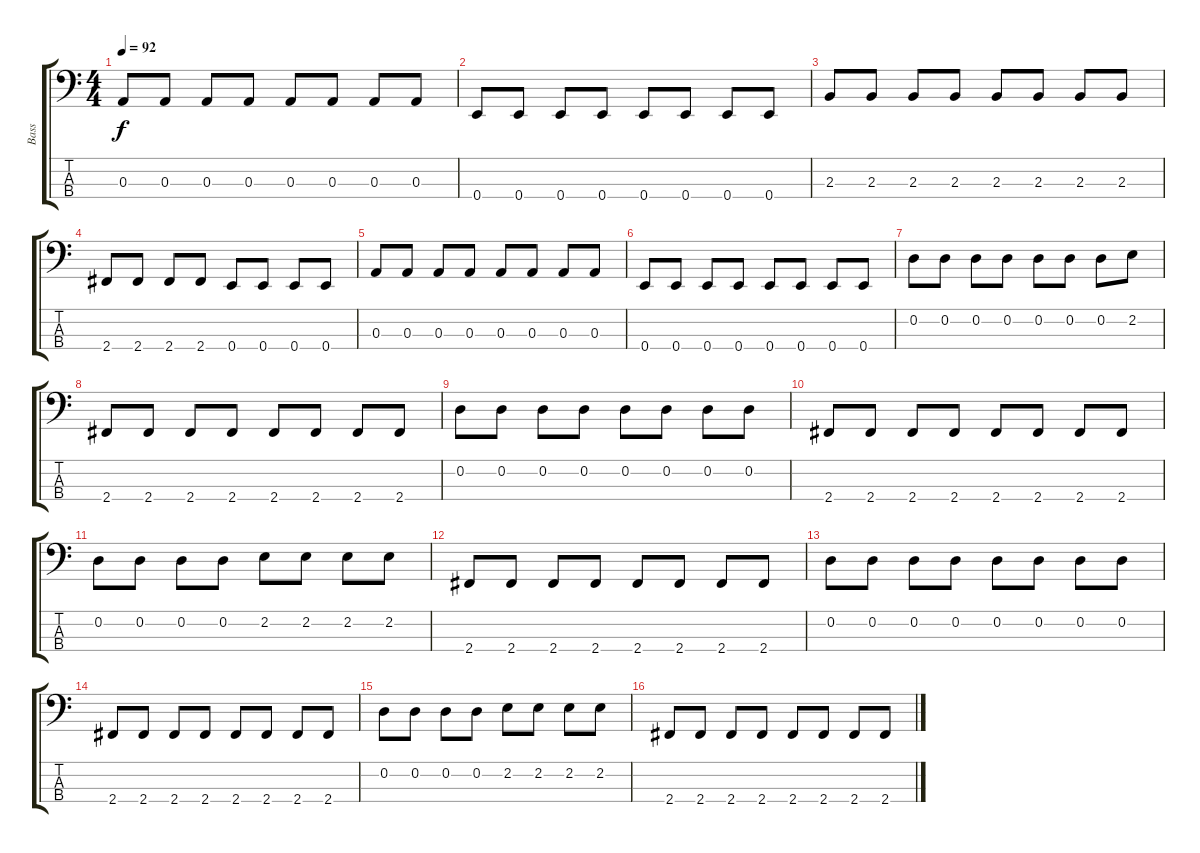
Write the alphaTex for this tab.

\track ("Bass" "Bass") {instrument electricbasspick}
\staff {score tabs}
\tuning (G2 D2 A1 E1) {hide}
\ts (4 4)
\tempo 92
\clef f4
\ks c
0.3.8{dy f} 0.3.8 0.3.8 0.3.8 0.3.8 0.3.8 0.3.8 0.3.8 |
0.4.8 0.4.8 0.4.8 0.4.8 0.4.8 0.4.8 0.4.8 0.4.8 |
2.3.8 2.3.8 2.3.8 2.3.8 2.3.8 2.3.8 2.3.8 2.3.8 |
2.4.8 2.4.8 2.4.8 2.4.8 0.4.8 0.4.8 0.4.8 0.4.8 |
0.3.8 0.3.8 0.3.8 0.3.8 0.3.8 0.3.8 0.3.8 0.3.8 |
0.4.8 0.4.8 0.4.8 0.4.8 0.4.8 0.4.8 0.4.8 0.4.8 |
0.2.8 0.2.8 0.2.8 0.2.8 0.2.8 0.2.8 0.2.8 2.2.8 |
2.4.8 2.4.8 2.4.8 2.4.8 2.4.8 2.4.8 2.4.8 2.4.8 |
0.2.8 0.2.8 0.2.8 0.2.8 0.2.8 0.2.8 0.2.8 0.2.8 |
2.4.8 2.4.8 2.4.8 2.4.8 2.4.8 2.4.8 2.4.8 2.4.8 |
0.2.8 0.2.8 0.2.8 0.2.8 2.2.8 2.2.8 2.2.8 2.2.8 |
2.4.8 2.4.8 2.4.8 2.4.8 2.4.8 2.4.8 2.4.8 2.4.8 |
0.2.8 0.2.8 0.2.8 0.2.8 0.2.8 0.2.8 0.2.8 0.2.8 |
2.4.8 2.4.8 2.4.8 2.4.8 2.4.8 2.4.8 2.4.8 2.4.8 |
0.2.8 0.2.8 0.2.8 0.2.8 2.2.8 2.2.8 2.2.8 2.2.8 |
2.4.8 2.4.8 2.4.8 2.4.8 2.4.8 2.4.8 2.4.8 2.4.8
